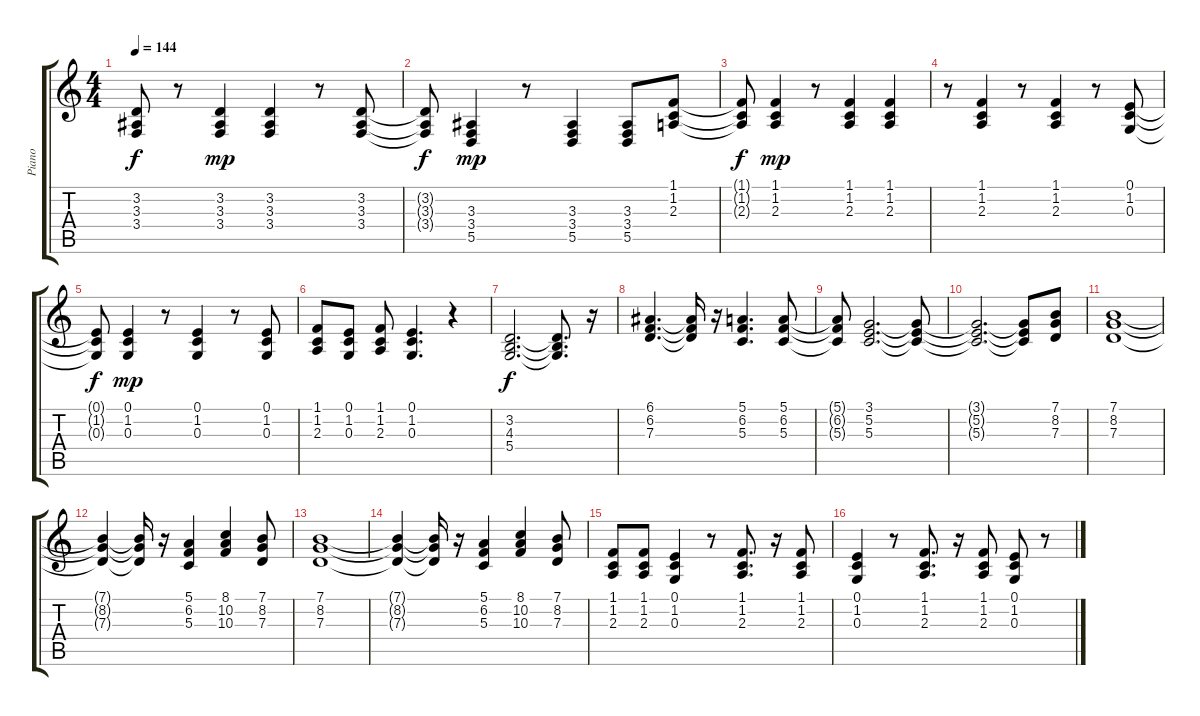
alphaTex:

\track ("Piano" "Piano") {instrument brightacousticpiano}
\staff {score tabs}
\tuning (E4 B3 G3 D3 A2 E2) {hide}
\ts (4 4)
\tempo 144
\clef g2
\ks c
(3.2{t} 3.3{t} 3.4{t}).8{dy f} r.8 (3.2 3.3 3.4).4{dy mp} (3.2 3.3 3.4).4 r.8 (3.2 3.3 3.4).8 |
(3.2{t} 3.3{t} 3.4{t}).8{dy f} (3.3 3.4 5.5).4{dy mp} r.8 (3.3 3.4 5.5).4 (3.3 3.4 5.5).8 (1.1 1.2 2.3).8 |
(1.1{t} 1.2{t} 2.3{t}).8{dy f} (1.1 1.2 2.3).4{dy mp} r.8 (1.1 1.2 2.3).4 (1.1 1.2 2.3).4 |
r.8 (1.1 1.2 2.3).4 r.8 (1.1 1.2 2.3).4 r.8 (0.1 1.2 0.3).8 |
(0.1{t} 1.2{t} 0.3{t}).8{dy f} (0.1 1.2 0.3).4{dy mp} r.8 (0.1 1.2 0.3).4 r.8 (0.1 1.2 0.3).8 |
(1.1 1.2 2.3).8 (0.1 1.2 0.3).8 (1.1 1.2 2.3).8 (0.1 1.2 0.3).4{d} r.4 |
(3.2 4.3 5.4).2{d dy f} (3.2{t} 4.3{t} 5.4{t}).8{d} r.16 |
(6.1 6.2 7.3).4{d} (6.1{t} 6.2{t} 7.3{t}).16 r.16 (5.1 6.2 5.3).4{d} (5.1 6.2 5.3).8 |
(5.1{t} 6.2{t} 5.3{t}).8 (3.1 5.2 5.3).2{d} (3.1{t} 5.2{t} 5.3{t}).8 |
(3.1{t} 5.2{t} 5.3{t}).2{d} (3.1{t} 5.2{t} 5.3{t}).8 (7.1 8.2 7.3).8 |
(7.1 8.2 7.3).1 |
(7.1{t} 8.2{t} 7.3{t}).4 (7.1{t} 8.2{t} 7.3{t}).16 r.16 (5.1 6.2 5.3).4 (8.1 10.2 10.3).4 (7.1 8.2 7.3).8 |
(7.1 8.2 7.3).1 |
(7.1{t} 8.2{t} 7.3{t}).4 (7.1{t} 8.2{t} 7.3{t}).16 r.16 (5.1 6.2 5.3).4 (8.1 10.2 10.3).4 (7.1 8.2 7.3).8 |
(1.1 1.2 2.3).8 (1.1 1.2 2.3).8 (0.1 1.2 0.3).4 r.8 (1.1 1.2 2.3).8{d} r.16 (1.1 1.2 2.3).8 |
(0.1 1.2 0.3).4 r.8 (1.1 1.2 2.3).8{d} r.16 (1.1 1.2 2.3).8 (0.1 1.2 0.3).8 r.8
